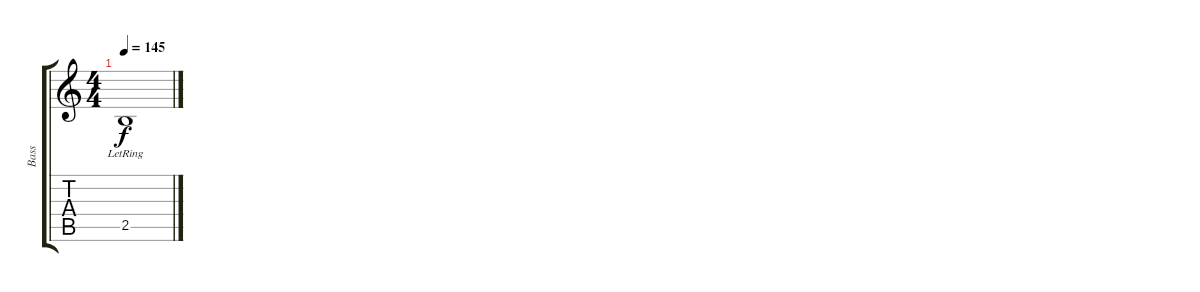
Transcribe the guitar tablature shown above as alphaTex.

\track ("Bass" "Bass") {instrument electricbassfinger}
\staff {score tabs}
\tuning (E4 B3 G3 D3 A2 E2) {hide}
\ts (4 4)
\tempo 145
\clef g2
\ks c
2.5{lr}.1{dy f}
